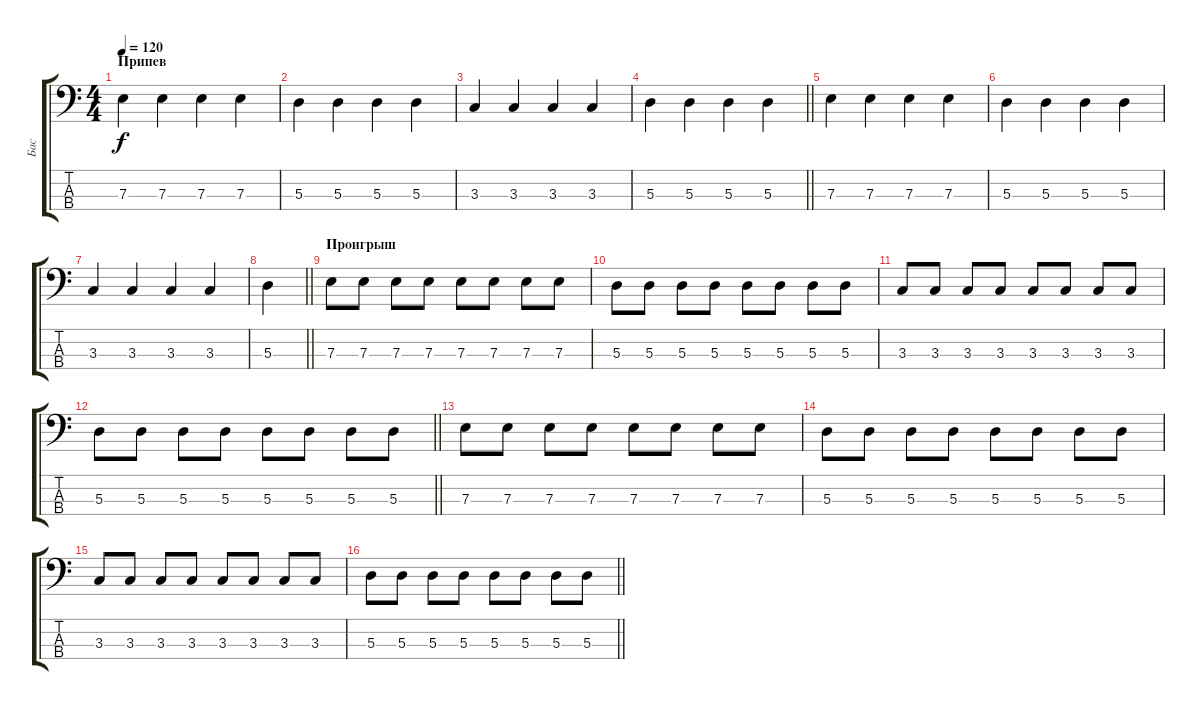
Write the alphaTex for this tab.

\track ("Бас" "Бас") {instrument electricbassfinger}
\staff {score tabs}
\tuning (G2 D2 A1 E1) {hide}
\ts (4 4)
\section ("" "Припев")
\tempo 120
\clef f4
\ks c
7.3.4{dy f} 7.3.4 7.3.4 7.3.4 |
5.3.4 5.3.4 5.3.4 5.3.4 |
3.3.4 3.3.4 3.3.4 3.3.4 |
\barLineRight lightlight
5.3.4 5.3.4 5.3.4 5.3.4 |
\section ("" "")
7.3.4 7.3.4 7.3.4 7.3.4 |
5.3.4 5.3.4 5.3.4 5.3.4 |
3.3.4 3.3.4 3.3.4 3.3.4 |
\barLineRight lightlight
5.3.4 |
\section ("" "Проигрыш")
7.3.8 7.3.8 7.3.8 7.3.8 7.3.8 7.3.8 7.3.8 7.3.8 |
5.3.8 5.3.8 5.3.8 5.3.8 5.3.8 5.3.8 5.3.8 5.3.8 |
3.3.8 3.3.8 3.3.8 3.3.8 3.3.8 3.3.8 3.3.8 3.3.8 |
\barLineRight lightlight
5.3.8 5.3.8 5.3.8 5.3.8 5.3.8 5.3.8 5.3.8 5.3.8 |
\section ("" "")
7.3.8 7.3.8 7.3.8 7.3.8 7.3.8 7.3.8 7.3.8 7.3.8 |
5.3.8 5.3.8 5.3.8 5.3.8 5.3.8 5.3.8 5.3.8 5.3.8 |
3.3.8 3.3.8 3.3.8 3.3.8 3.3.8 3.3.8 3.3.8 3.3.8 |
\barLineRight lightlight
5.3.8 5.3.8 5.3.8 5.3.8 5.3.8 5.3.8 5.3.8 5.3.8
